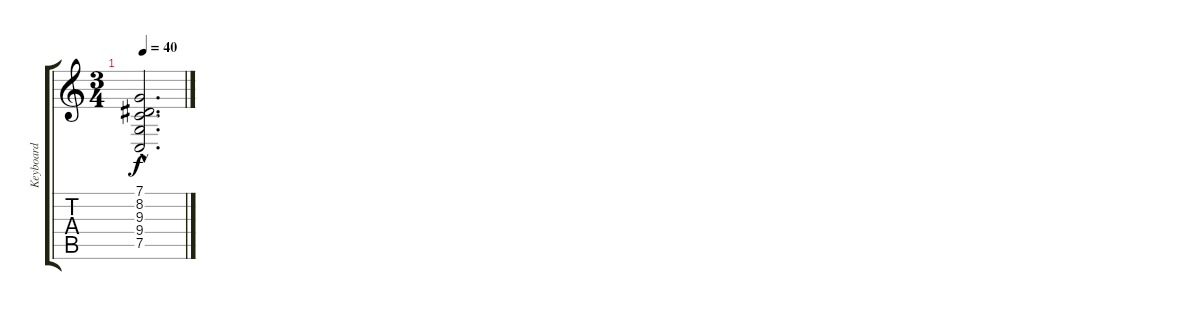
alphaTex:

\track ("Keyboard" "Keyboard") {instrument stringensemble1}
\staff {score tabs}
\tuning (C4 G3 Eb3 Bb2 F2 C2) {hide}
\ts (3 4)
\tempo 40
\clef g2
\ks c
(7.1{hac t} 8.2{hac t} 9.3{hac t} 9.4{hac t} 7.5{hac t}).2{d dy f}
